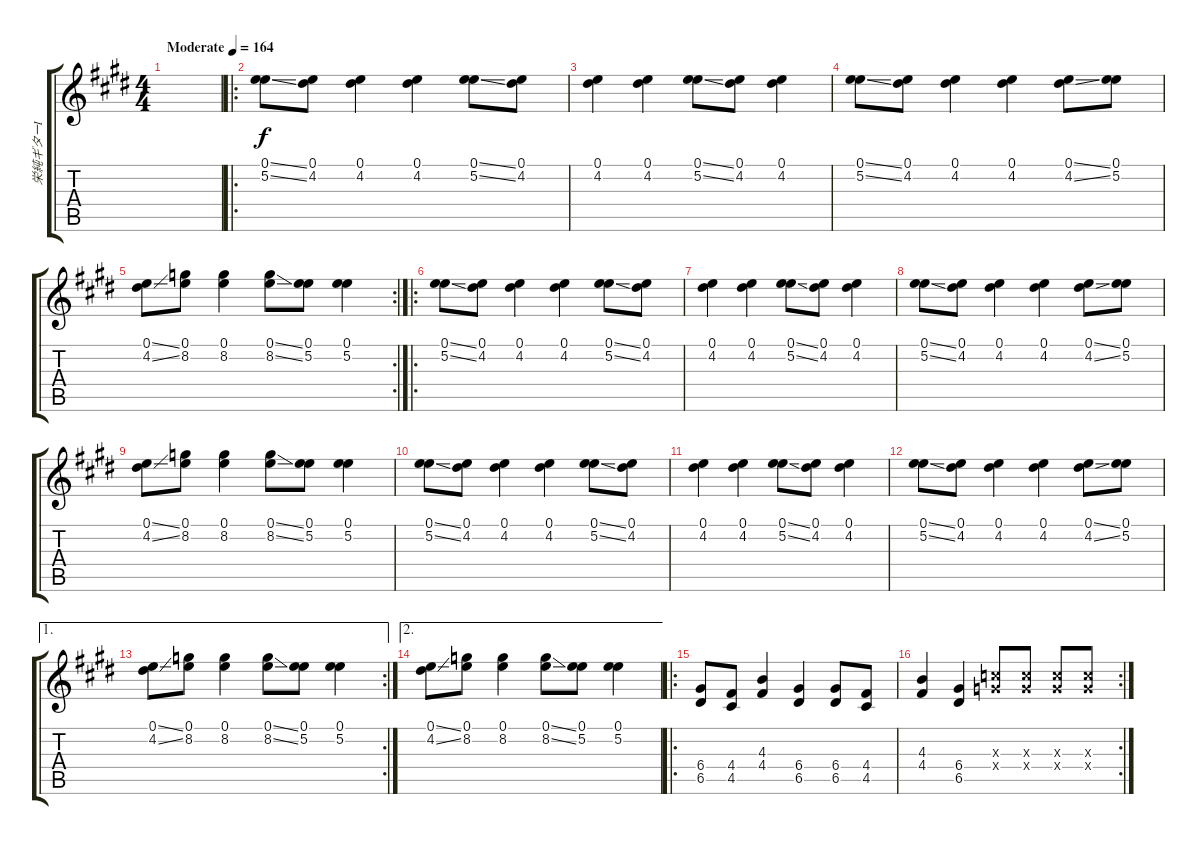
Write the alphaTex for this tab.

\track ("栄純ギターⅠ" "栄純ギターⅠ") {instrument distortionguitar}
\staff {score tabs}
\tuning (E4 B3 G3 D3 A2 E2) {hide}
\ts (4 4)
\tempo (164 "Moderate")
\clef g2
\ks e
|
\ro
(0.1{ss} 5.2{ss}).8 (0.1 4.2).8 (0.1 4.2).4 (0.1 4.2).4 (0.1{ss} 5.2{ss}).8 (0.1 4.2).8 |
(0.1 4.2).4 (0.1 4.2).4 (0.1{ss} 5.2{ss}).8 (0.1 4.2).8 (0.1 4.2).4 |
(0.1{ss} 5.2{ss}).8 (0.1 4.2).8 (0.1 4.2).4 (0.1 4.2).4 (0.1{ss} 4.2{ss}).8 (0.1 5.2).8 |
\rc 2
(0.1{ss} 4.2{ss}).8 (0.1 8.2).8 (0.1 8.2).4 (0.1{ss} 8.2{ss}).8 (0.1 5.2).8 (0.1 5.2).4 |
\ro
(0.1{ss} 5.2{ss}).8 (0.1 4.2).8 (0.1 4.2).4 (0.1 4.2).4 (0.1{ss} 5.2{ss}).8 (0.1 4.2).8 |
(0.1 4.2).4 (0.1 4.2).4 (0.1{ss} 5.2{ss}).8 (0.1 4.2).8 (0.1 4.2).4 |
(0.1{ss} 5.2{ss}).8 (0.1 4.2).8 (0.1 4.2).4 (0.1 4.2).4 (0.1{ss} 4.2{ss}).8 (0.1 5.2).8 |
(0.1{ss} 4.2{ss}).8 (0.1 8.2).8 (0.1 8.2).4 (0.1{ss} 8.2{ss}).8 (0.1 5.2).8 (0.1 5.2).4 |
(0.1{ss} 5.2{ss}).8 (0.1 4.2).8 (0.1 4.2).4 (0.1 4.2).4 (0.1{ss} 5.2{ss}).8 (0.1 4.2).8 |
(0.1 4.2).4 (0.1 4.2).4 (0.1{ss} 5.2{ss}).8 (0.1 4.2).8 (0.1 4.2).4 |
(0.1{ss} 5.2{ss}).8 (0.1 4.2).8 (0.1 4.2).4 (0.1 4.2).4 (0.1{ss} 4.2{ss}).8 (0.1 5.2).8 |
\ae 1
\rc 2
(0.1{ss} 4.2{ss}).8 (0.1 8.2).8 (0.1 8.2).4 (0.1{ss} 8.2{ss}).8 (0.1 5.2).8 (0.1 5.2).4 |
\ae 2
(0.1{ss} 4.2{ss}).8 (0.1 8.2).8 (0.1 8.2).4 (0.1{ss} 8.2{ss}).8 (0.1 5.2).8 (0.1 5.2).4 |
\ro
(6.4 6.5).8 (4.4 4.5).8 (4.3 4.4).4 (6.4 6.5).4 (6.4 6.5).8 (4.4 4.5).8 |
\rc 2
(4.3 4.4).4 (6.4 6.5).4 (5.3{x} 5.4{x}).8 (5.3{x} 5.4{x}).8 (5.3{x} 5.4{x}).8 (5.3{x} 5.4{x}).8
